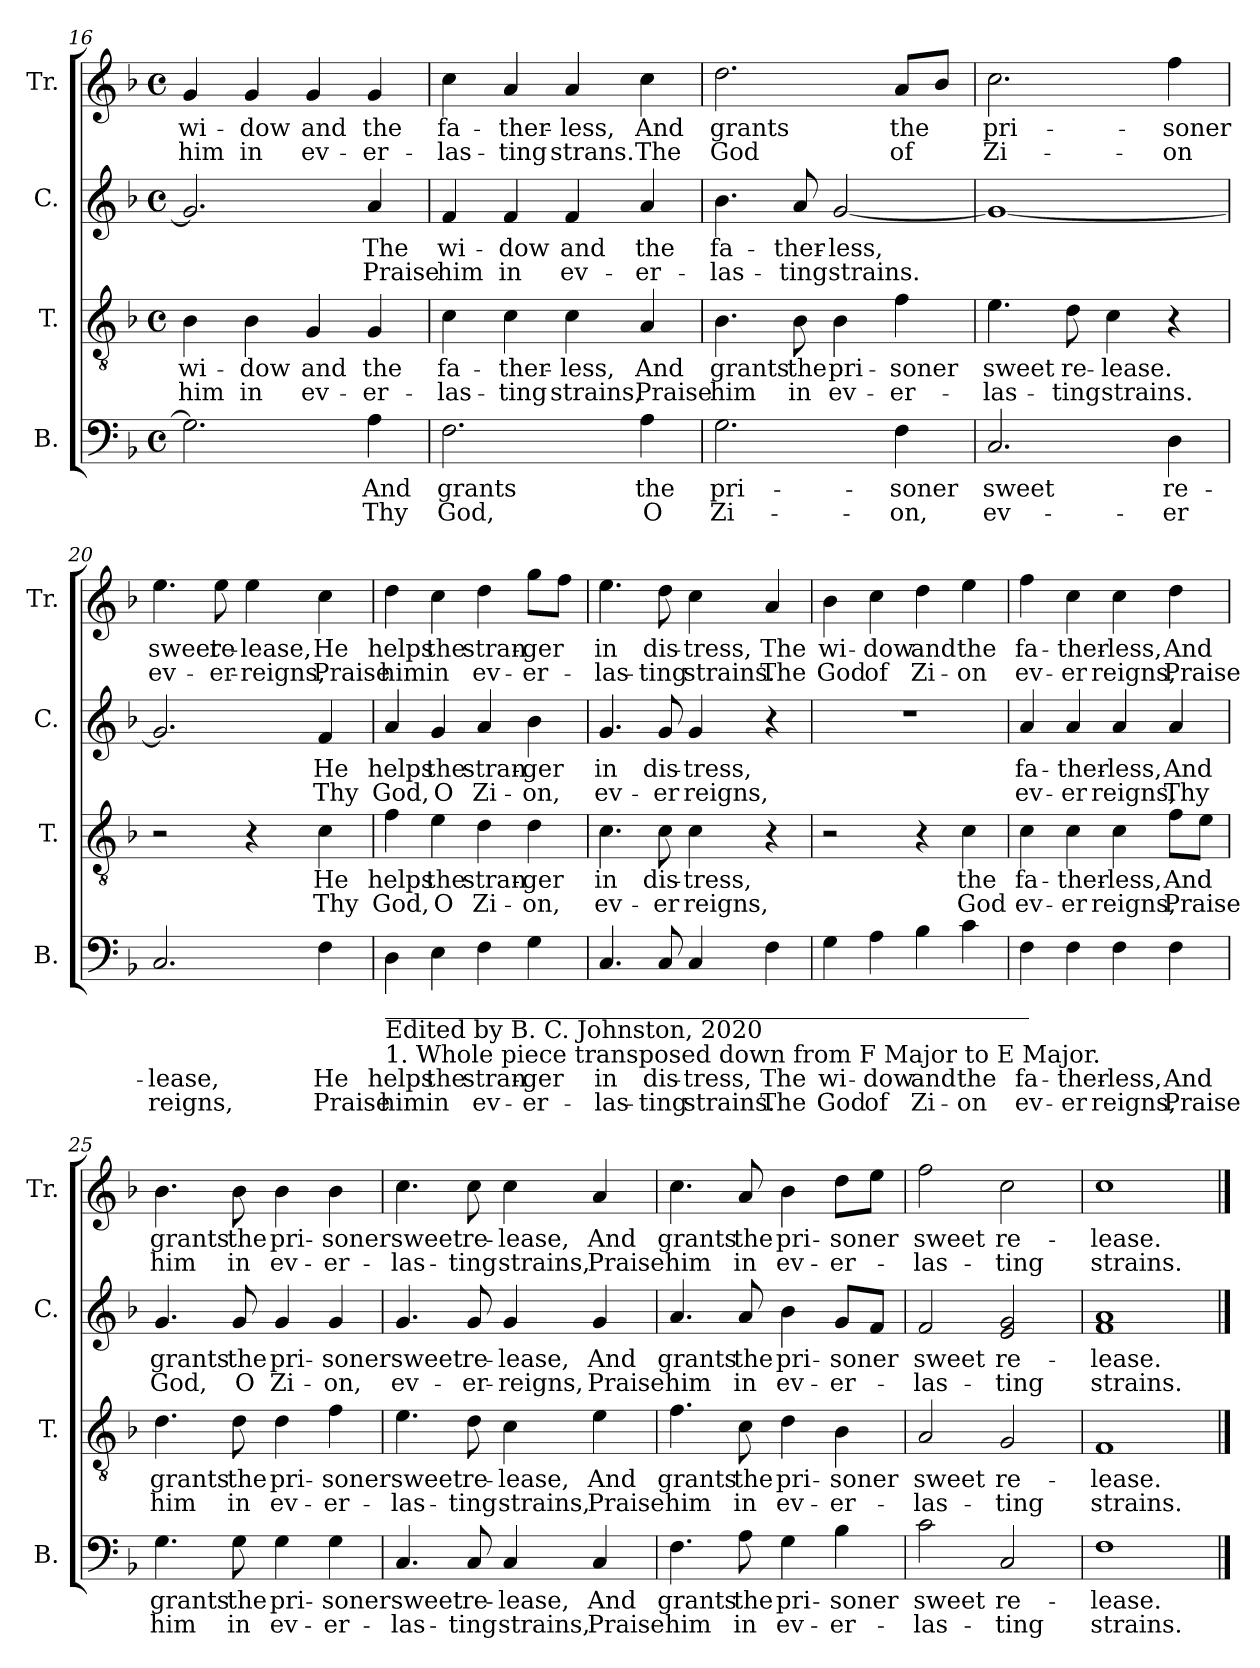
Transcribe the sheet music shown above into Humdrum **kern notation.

**kern	**text	**text	**kern	**text	**text	**kern	**text	**text	**kern	**text	**text
*part4	*part4	*part4	*part3	*part3	*part3	*part2	*part2	*part2	*part1	*part1	*part1
*staff4	*staff4	*staff4	*staff3	*staff3	*staff3	*staff2	*staff2	*staff2	*staff1	*staff1	*staff1
*I"B.	*	*	*I"T.	*	*	*I"C.	*	*	*I"Tr.	*	*
*I'B.	*	*	*I'T.	*	*	*I'C.	*	*	*I'Tr.	*	*
*clefF4	*	*	*clefGv2	*	*	*clefG2	*	*	*clefG2	*	*
*k[b-]	*	*	*k[b-]	*	*	*k[b-]	*	*	*k[b-]	*	*
*M4/4	*	*	*M4/4	*	*	*M4/4	*	*	*M4/4	*	*
*met(c)	*	*	*met(c)	*	*	*met(c)	*	*	*met(c)	*	*
=16	=16	=16	=16	=16	=16	=16	=16	=16	=16	=16	=16
!	!	!	!	!LO:LY:b	!LO:LY:b	!	!	!	!	!LO:LY:b	!LO:LY:b
2.G!\]	.	.	4B-!\	wi-	him	2.g!/]	.	.	4g!/	wi-	him
!	!	!	!	!LO:LY:b	!LO:LY:b	!	!	!	!	!LO:LY:b	!LO:LY:b
.	.	.	4B-!\	-dow	in	.	.	.	4g!/	-dow	in
!	!	!	!	!LO:LY:b	!LO:LY:b	!	!	!	!	!LO:LY:b	!LO:LY:b
.	.	.	4G!/	and	ev-	.	.	.	4g!/	and	ev-
!	!LO:LY:b	!LO:LY:b	!	!LO:LY:b	!LO:LY:b	!	!LO:LY:b	!LO:LY:b	!	!LO:LY:b	!LO:LY:b
4A!\	And	Thy	4G!/	the	-er-	4a!/	The	Praise	4g!/	the	-er-
=17	=17	=17	=17	=17	=17	=17	=17	=17	=17	=17	=17
!	!LO:LY:b	!LO:LY:b	!	!LO:LY:b	!LO:LY:b	!	!LO:LY:b	!LO:LY:b	!	!LO:LY:b	!LO:LY:b
2.F!\	grants	God,	4c!\	fa-	-las-	4f!/	wi-	him	4cc!\	fa-	-las-
!	!	!	!	!LO:LY:b	!LO:LY:b	!	!LO:LY:b	!LO:LY:b	!	!LO:LY:b	!LO:LY:b
.	.	.	4c!\	-ther-	-ting	4f!/	-dow	in	4a!/	-ther-	-ting
!	!	!	!	!LO:LY:b	!LO:LY:b	!	!LO:LY:b	!LO:LY:b	!	!LO:LY:b	!LO:LY:b
.	.	.	4c!\	-less,	strains,	4f!/	and	ev-	4a!/	-less,	strans.
!	!LO:LY:b	!LO:LY:b	!	!LO:LY:b	!LO:LY:b	!	!LO:LY:b	!LO:LY:b	!	!LO:LY:b	!LO:LY:b
4A!\	the	O	4A!/	And	Praise	4a!/	the	-er-	4cc!\	And	The
=18	=18	=18	=18	=18	=18	=18	=18	=18	=18	=18	=18
!	!LO:LY:b	!LO:LY:b	!	!LO:LY:b	!LO:LY:b	!	!LO:LY:b	!LO:LY:b	!	!LO:LY:b	!LO:LY:b
2.G!\	pri-	Zi-	4.B-!\	grants	him	4.b-!\	fa-	-las-	2.dd!\	grants	God
!	!	!	!	!LO:LY:b	!LO:LY:b	!	!LO:LY:b	!LO:LY:b	!	!	!
.	.	.	8B-!\	the	in	8a!/	-ther-	-ting	.	.	.
!	!	!	!	!LO:LY:b	!LO:LY:b	!	!LO:LY:b	!LO:LY:b	!	!	!
.	.	.	4B-!\	pri-	ev-	[2g!/	-less,	strains.	.	.	.
!	!LO:LY:b	!LO:LY:b	!	!LO:LY:b	!LO:LY:b	!	!	!	!	!LO:LY:b	!LO:LY:b
4F!\	-soner	-on,	4f!\	-soner	-er-	.	.	.	8a!/L	the	of
.	.	.	.	.	.	.	.	.	8b-!/J	.	.
=19	=19	=19	=19	=19	=19	=19	=19	=19	=19	=19	=19
!	!LO:LY:b	!LO:LY:b	!	!LO:LY:b	!LO:LY:b	!	!	!	!	!LO:LY:b	!LO:LY:b
2.C!/	sweet	ev-	4.e!\	sweet	-las-	1g!_	.	.	2.cc!\	pri-	Zi-
!	!	!	!	!LO:LY:b	!LO:LY:b	!	!	!	!	!	!
.	.	.	8d!\	re-	-ting	.	.	.	.	.	.
!	!	!	!	!LO:LY:b	!LO:LY:b	!	!	!	!	!	!
.	.	.	4c!\	-lease.	strains.	.	.	.	.	.	.
!	!LO:LY:b	!LO:LY:b	!	!	!	!	!	!	!	!LO:LY:b	!LO:LY:b
4D!\	re-	-er	4r	.	.	.	.	.	4ff!\	-soner	-on
=20	=20	=20	=20	=20	=20	=20	=20	=20	=20	=20	=20
!	!LO:LY:b	!LO:LY:b	!	!	!	!	!	!	!	!LO:LY:b	!LO:LY:b
2.C!/	-lease,	reigns,	2r	.	.	2.g!/]	.	.	4.ee!\	sweet	ev-
!	!	!	!	!	!	!	!	!	!	!LO:LY:b	!LO:LY:b
.	.	.	.	.	.	.	.	.	8ee!\	re-	-er-
!	!	!	!	!	!	!	!	!	!	!LO:LY:b	!LO:LY:b
.	.	.	4r	.	.	.	.	.	4ee!\	-lease,	-reigns,
!	!LO:LY:b	!LO:LY:b	!	!LO:LY:b	!LO:LY:b	!	!LO:LY:b	!LO:LY:b	!	!LO:LY:b	!LO:LY:b
4F!\	He	Praise	4c!\	He	Thy	4f!/	He	Thy	4cc!\	He	Praise
!!LO:PB:g=z
=21	=21	=21	=21	=21	=21	=21	=21	=21	=21	=21	=21
!LO:TX:b:t=_____________________________________________________	!	!	!	!	!	!	!	!	!	!	!
!LO:TX:b:t=Edited by B. C. Johnston, 2020	!	!	!	!	!	!	!	!	!	!	!
!LO:TX:b:t=1. Whole piece transposed down from F Major to E Major.	!	!	!	!	!	!	!	!	!	!	!
!	!LO:LY:b	!LO:LY:b	!	!LO:LY:b	!LO:LY:b	!	!LO:LY:b	!LO:LY:b	!	!LO:LY:b	!LO:LY:b
4D!\	helps	him	4f!\	helps	God,	4a!/	helps	God,	4dd!\	helps	him
!	!LO:LY:b	!LO:LY:b	!	!LO:LY:b	!LO:LY:b	!	!LO:LY:b	!LO:LY:b	!	!LO:LY:b	!LO:LY:b
4E!\	the	in	4e!\	the	O	4g!/	the	O	4cc!\	the	in
!	!LO:LY:b	!LO:LY:b	!	!LO:LY:b	!LO:LY:b	!	!LO:LY:b	!LO:LY:b	!	!LO:LY:b	!LO:LY:b
4F!\	stran-	ev-	4d!\	stran-	Zi-	4a!/	stran-	Zi-	4dd!\	stran-	ev-
!	!LO:LY:b	!LO:LY:b	!	!LO:LY:b	!LO:LY:b	!	!LO:LY:b	!LO:LY:b	!	!LO:LY:b	!LO:LY:b
4G!\	-ger	-er-	4d!\	-ger	-on,	4b-!\	-ger	-on,	8gg!\L	-ger	-er-
.	.	.	.	.	.	.	.	.	8ff!\J	.	.
=22	=22	=22	=22	=22	=22	=22	=22	=22	=22	=22	=22
!	!LO:LY:b	!LO:LY:b	!	!LO:LY:b	!LO:LY:b	!	!LO:LY:b	!LO:LY:b	!	!LO:LY:b	!LO:LY:b
4.C!/	in	-las-	4.c!\	in	ev-	4.g!/	in	ev-	4.ee!\	in	-las-
!	!LO:LY:b	!LO:LY:b	!	!LO:LY:b	!LO:LY:b	!	!LO:LY:b	!LO:LY:b	!	!LO:LY:b	!LO:LY:b
8C!/	dis-	-ting	8c!\	dis-	-er	8g!/	dis-	-er	8dd!\	dis-	-ting
!	!LO:LY:b	!LO:LY:b	!	!LO:LY:b	!LO:LY:b	!	!LO:LY:b	!LO:LY:b	!	!LO:LY:b	!LO:LY:b
4C!/	-tress,	strains.	4c!\	-tress,	reigns,	4g!/	-tress,	reigns,	4cc!\	-tress,	strains.
!	!LO:LY:b	!LO:LY:b	!	!	!	!	!	!	!	!LO:LY:b	!LO:LY:b
4F!\	The	The	4r	.	.	4r	.	.	4a!/	The	The
=23	=23	=23	=23	=23	=23	=23	=23	=23	=23	=23	=23
!	!LO:LY:b	!LO:LY:b	!	!	!	!	!	!	!	!LO:LY:b	!LO:LY:b
4G!\	wi-	God	2r	.	.	1r	.	.	4b-!\	wi-	God
!	!LO:LY:b	!LO:LY:b	!	!	!	!	!	!	!	!LO:LY:b	!LO:LY:b
4A!\	-dow	of	.	.	.	.	.	.	4cc!\	-dow	of
!	!LO:LY:b	!LO:LY:b	!	!	!	!	!	!	!	!LO:LY:b	!LO:LY:b
4B-!\	and	Zi-	4r	.	.	.	.	.	4dd!\	and	Zi-
!	!LO:LY:b	!LO:LY:b	!	!LO:LY:b	!LO:LY:b	!	!	!	!	!LO:LY:b	!LO:LY:b
4c!\	the	-on	4c!\	the	God	.	.	.	4ee!\	the	-on
=24	=24	=24	=24	=24	=24	=24	=24	=24	=24	=24	=24
!	!LO:LY:b	!LO:LY:b	!	!LO:LY:b	!LO:LY:b	!	!LO:LY:b	!LO:LY:b	!	!LO:LY:b	!LO:LY:b
4F!\	fa-	ev-	4c!\	fa-	ev-	4a!/	fa-	ev-	4ff!\	fa-	ev-
!	!LO:LY:b	!LO:LY:b	!	!LO:LY:b	!LO:LY:b	!	!LO:LY:b	!LO:LY:b	!	!LO:LY:b	!LO:LY:b
4F!\	-ther-	-er	4c!\	-ther-	-er	4a!/	-ther-	-er	4cc!\	-ther-	-er
!	!LO:LY:b	!LO:LY:b	!	!LO:LY:b	!LO:LY:b	!	!LO:LY:b	!LO:LY:b	!	!LO:LY:b	!LO:LY:b
4F!\	-less,	reigns,	4c!\	-less,	reigns,	4a!/	-less,	reigns,	4cc!\	-less,	reigns,
!	!LO:LY:b	!LO:LY:b	!	!LO:LY:b	!LO:LY:b	!	!LO:LY:b	!LO:LY:b	!	!LO:LY:b	!LO:LY:b
4F!\	And	Praise	8f!\L	And	Praise	4a!/	And	Thy	4dd!\	And	Praise
.	.	.	8e!\J	.	.	.	.	.	.	.	.
=25	=25	=25	=25	=25	=25	=25	=25	=25	=25	=25	=25
!	!LO:LY:b	!LO:LY:b	!	!LO:LY:b	!LO:LY:b	!	!LO:LY:b	!LO:LY:b	!	!LO:LY:b	!LO:LY:b
4.G!\	grants	him	4.d!\	grants	him	4.g!/	grants	God,	4.b-!\	grants	him
!	!LO:LY:b	!LO:LY:b	!	!LO:LY:b	!LO:LY:b	!	!LO:LY:b	!LO:LY:b	!	!LO:LY:b	!LO:LY:b
8G!\	the	in	8d!\	the	in	8g!/	the	O	8b-!\	the	in
!	!LO:LY:b	!LO:LY:b	!	!LO:LY:b	!LO:LY:b	!	!LO:LY:b	!LO:LY:b	!	!LO:LY:b	!LO:LY:b
4G!\	pri-	ev-	4d!\	pri-	ev-	4g!/	pri-	Zi-	4b-!\	pri-	ev-
!	!LO:LY:b	!LO:LY:b	!	!LO:LY:b	!LO:LY:b	!	!LO:LY:b	!LO:LY:b	!	!LO:LY:b	!LO:LY:b
4G!\	-soner	-er-	4f!\	-soner	-er-	4g!/	-soner	-on,	4b-!\	-soner	-er-
=26	=26	=26	=26	=26	=26	=26	=26	=26	=26	=26	=26
!	!LO:LY:b	!LO:LY:b	!	!LO:LY:b	!LO:LY:b	!	!LO:LY:b	!LO:LY:b	!	!LO:LY:b	!LO:LY:b
4.C!/	sweet	-las-	4.e!\	sweet	-las-	4.g!/	sweet	ev-	4.cc!\	sweet	-las-
!	!LO:LY:b	!LO:LY:b	!	!LO:LY:b	!LO:LY:b	!	!LO:LY:b	!LO:LY:b	!	!LO:LY:b	!LO:LY:b
8C!/	re-	-ting	8d!\	re-	-ting	8g!/	re-	-er-	8cc!\	re-	-ting
!	!LO:LY:b	!LO:LY:b	!	!LO:LY:b	!LO:LY:b	!	!LO:LY:b	!LO:LY:b	!	!LO:LY:b	!LO:LY:b
4C!/	-lease,	strains,	4c!\	-lease,	strains,	4g!/	-lease,	-reigns,	4cc!\	-lease,	strains,
!	!LO:LY:b	!LO:LY:b	!	!LO:LY:b	!LO:LY:b	!	!LO:LY:b	!LO:LY:b	!	!LO:LY:b	!LO:LY:b
4C!/	And	Praise	4e!\	And	Praise	4g!/	And	Praise	4a!/	And	Praise
=27	=27	=27	=27	=27	=27	=27	=27	=27	=27	=27	=27
!	!LO:LY:b	!LO:LY:b	!	!LO:LY:b	!LO:LY:b	!	!LO:LY:b	!LO:LY:b	!	!LO:LY:b	!LO:LY:b
4.F!\	grants	him	4.f!\	grants	him	4.a!/	grants	him	4.cc!\	grants	him
!	!LO:LY:b	!LO:LY:b	!	!LO:LY:b	!LO:LY:b	!	!LO:LY:b	!LO:LY:b	!	!LO:LY:b	!LO:LY:b
8A!\	the	in	8c!\	the	in	8a!/	the	in	8a!/	the	in
!	!LO:LY:b	!LO:LY:b	!	!LO:LY:b	!LO:LY:b	!	!LO:LY:b	!LO:LY:b	!	!LO:LY:b	!LO:LY:b
4G!\	pri-	ev-	4d!\	pri-	ev-	4b-!\	pri-	ev-	4b-!\	pri-	ev-
!	!LO:LY:b	!LO:LY:b	!	!LO:LY:b	!LO:LY:b	!	!LO:LY:b	!LO:LY:b	!	!LO:LY:b	!LO:LY:b
4B-!\	-soner	-er-	4B-!\	-soner	-er-	8g!/L	-soner	-er-	8dd!\L	-soner	-er-
.	.	.	.	.	.	8f!/J	.	.	8ee!\J	.	.
=28	=28	=28	=28	=28	=28	=28	=28	=28	=28	=28	=28
!	!LO:LY:b	!LO:LY:b	!	!LO:LY:b	!LO:LY:b	!	!LO:LY:b	!LO:LY:b	!	!LO:LY:b	!LO:LY:b
2c!\	sweet	-las-	2A!/	sweet	-las-	2f!/	sweet	-las-	2ff!\	sweet	-las-
!	!LO:LY:b	!LO:LY:b	!	!LO:LY:b	!LO:LY:b	!	!LO:LY:b	!LO:LY:b	!	!LO:LY:b	!LO:LY:b
2C!/	re-	-ting	2G!/	re-	-ting	2e!/ 2g!/	re-	-ting	2cc!\	re-	-ting
=29	=29	=29	=29	=29	=29	=29	=29	=29	=29	=29	=29
!	!LO:LY:b	!LO:LY:b	!	!LO:LY:b	!LO:LY:b	!	!LO:LY:b	!LO:LY:b	!	!LO:LY:b	!LO:LY:b
1F!	-lease.	strains.	1F!	-lease.	strains.	1f! 1a!	-lease.	strains.	1cc!	-lease.	strains.
==	==	==	==	==	==	==	==	==	==	==	==
*-	*-	*-	*-	*-	*-	*-	*-	*-	*-	*-	*-
